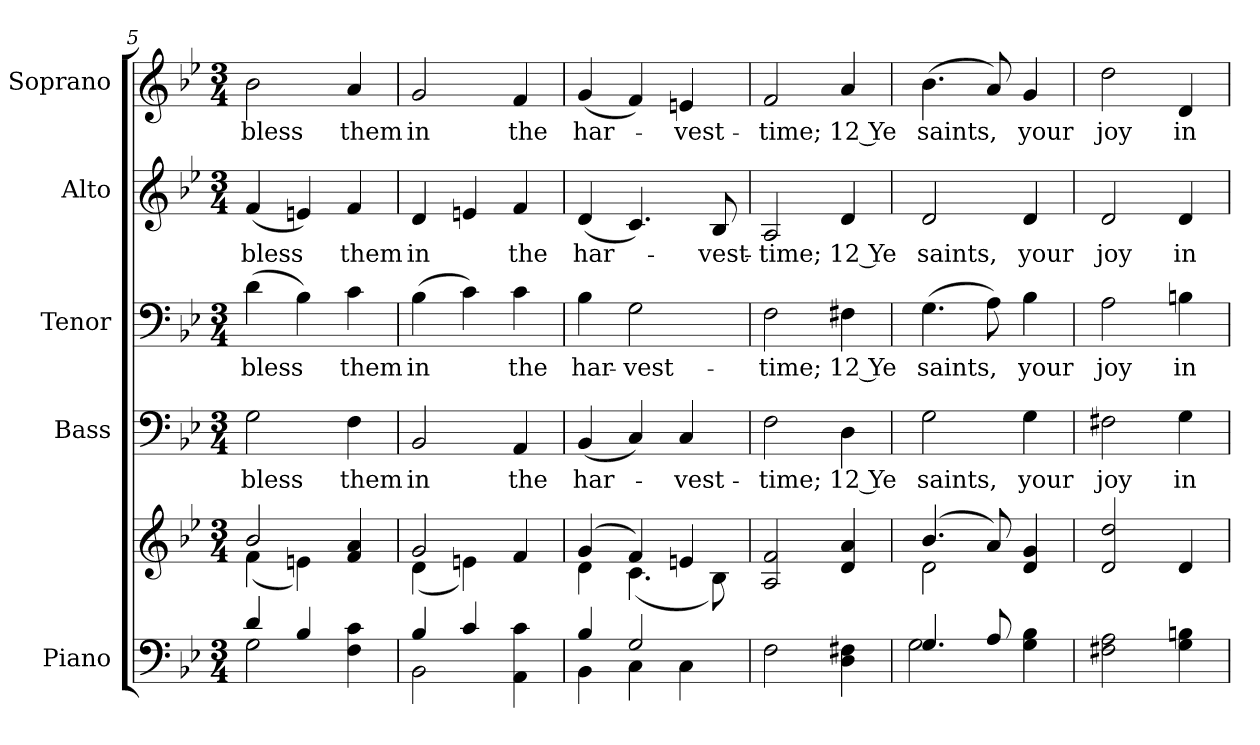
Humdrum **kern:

**kern	**kern	**kern	**text	**kern	**text	**kern	**text	**kern	**text
*part5	*part5	*part4	*part4	*part3	*part3	*part2	*part2	*part1	*part1
*staff6	*staff5	*staff4	*staff4	*staff3	*staff3	*staff2	*staff2	*staff1	*staff1
*I"Piano	*	*I"Bass	*	*I"Tenor	*	*I"Alto	*	*I"Soprano	*
*I'Pno.	*	*I'B.	*	*I'T.	*	*I'A.	*	*I'S.	*
!!LO:PB:g=z
*clefF4	*clefG2	*clefF4	*	*clefF4	*	*clefG2	*	*clefG2	*
*k[b-e-]	*k[b-e-]	*k[b-e-]	*	*k[b-e-]	*	*k[b-e-]	*	*k[b-e-]	*
*B-:	*B-:	*B-:	*	*B-:	*	*B-:	*	*B-:	*
*M3/4	*M3/4	*M3/4	*	*M3/4	*	*M3/4	*	*M3/4	*
=5	=5	=5	=5	=5	=5	=5	=5	=5	=5
*^	*^	*	*	*	*	*	*	*	*
!	!	!	!	!	!LO:LY:b:color=#000000	!	!	!	!	!	!
!	!	!	!	!	!	!	!LO:LY:b:color=#000000	!	!	!	!
!	!	!	!	!	!	!	!	!	!LO:LY:b:color=#000000	!	!
!	!	!	!	!	!	!	!	!	!	!	!LO:LY:b:color=#000000
4di/	2Gi\	2b-i/	(4fi\	2Gi\	bless	(4di\	bless	(4fi/	bless	2b-i\	bless
4B-i/	.	.	4eni\)	.	.	4B-i\)	.	4eni/)	.	.	.
!	!	!	!	!	!LO:LY:b:color=#000000	!	!	!	!	!	!
!	!	!	!	!	!	!	!LO:LY:b:color=#000000	!	!	!	!
!	!	!	!	!	!	!	!	!	!LO:LY:b:color=#000000	!	!
!	!	!	!	!	!	!	!	!	!	!	!LO:LY:b:color=#000000
4Fi\ 4ci	4ryy	4fi/ 4ai	4ryy	4Fi\	them	4ci\	them	4fi/	them	4ai/	them
=6	=6	=6	=6	=6	=6	=6	=6	=6	=6	=6	=6
!	!	!	!	!	!LO:LY:b:color=#000000	!	!	!	!	!	!
!	!	!	!	!	!	!	!LO:LY:b:color=#000000	!	!	!	!
!	!	!	!	!	!	!	!	!	!LO:LY:b:color=#000000	!	!
!	!	!	!	!	!	!	!	!	!	!	!LO:LY:b:color=#000000
4B-i/	2BB-i\	2gi/	(4di\	2BB-i/	in	(4B-i\	in	4di/	in	2gi/	in
4ci/	.	.	4eni\)	.	.	4ci\)	.	4eni/	.	.	.
!	!	!	!	!	!LO:LY:b:color=#000000	!	!	!	!	!	!
!	!	!	!	!	!	!	!LO:LY:b:color=#000000	!	!	!	!
!	!	!	!	!	!	!	!	!	!LO:LY:b:color=#000000	!	!
!	!	!	!	!	!	!	!	!	!	!	!LO:LY:b:color=#000000
4AAi\ 4ci	4ryy	4fi/	4ryy	4AAi/	the	4ci\	the	4fi/	the	4fi/	the
=7	=7	=7	=7	=7	=7	=7	=7	=7	=7	=7	=7
!	!	!	!	!	!LO:LY:b:color=#000000	!	!	!	!	!	!
!	!	!	!	!	!	!	!LO:LY:b:color=#000000	!	!	!	!
!	!	!	!	!	!	!	!	!	!LO:LY:b:color=#000000	!	!
!	!	!	!	!	!	!	!	!	!	!	!LO:LY:b:color=#000000
4B-i/	4BB-i\	(4gi/	4di\	(4BB-i/	har-	4B-i\	har-	(4di/	har-	(4gi/	har-
!	!	!	!	!	!	!	!LO:LY:b:color=#000000	!	!	!	!
2Gi/	4Ci\	4fi/)	(4.ci\	4Ci/)	.	2Gi\	-vest-	4.ci/)	.	4fi/)	.
!	!	!	!	!	!LO:LY:b:color=#000000	!	!	!	!	!	!
!	!	!	!	!	!	!	!	!	!	!	!LO:LY:b:color=#000000
.	4Ci\	4eni/	.	4Ci/	-vest-	.	.	.	.	4eni/	-vest-
!	!	!	!	!	!	!	!	!	!LO:LY:b:color=#000000	!	!
.	.	.	8B-i\)	.	.	.	.	8B-i/	-vest-	.	.
*v	*v	*	*	*	*	*	*	*	*	*	*
*	*v	*v	*	*	*	*	*	*	*	*
=8	=8	=8	=8	=8	=8	=8	=8	=8	=8
*	*^	*	*	*	*	*	*	*	*
!	!	!	!	!LO:LY:b:color=#000000	!	!	!	!	!	!
*	*v	*v	*	*	*	*	*	*	*	*
*	*^	*	*	*	*	*	*	*	*
!	!	!	!	!	!	!LO:LY:b:color=#000000	!	!	!	!
*	*v	*v	*	*	*	*	*	*	*	*
*	*^	*	*	*	*	*	*	*	*
!	!	!	!	!	!	!	!	!LO:LY:b:color=#000000	!	!
*	*v	*v	*	*	*	*	*	*	*	*
*	*^	*	*	*	*	*	*	*	*
!	!	!	!	!	!	!	!	!	!	!LO:LY:b:color=#000000
*	*v	*v	*	*	*	*	*	*	*	*
2Fi\	2Ai/ 2fi	2Fi\	-time;	2Fi\	-time;	2Ai/	-time;	2fi/	-time;
!	!	!	!LO:LY:b:color=#000000	!	!	!	!	!	!
!	!	!	!	!	!LO:LY:b:color=#000000	!	!	!	!
!	!	!	!	!	!	!	!LO:LY:b:color=#000000	!	!
!	!	!	!	!	!	!	!	!	!LO:LY:b:color=#000000
4Di\ 4F#Xi	4di/ 4ai	4Di\	12 Ye	4F#Xi\	12 Ye	4di/	12 Ye	4ai/	12 Ye
!!LO:PB:g=z
=9	=9	=9	=9	=9	=9	=9	=9	=9	=9
*^	*^	*	*	*	*	*	*	*	*
!	!	!	!	!	!LO:LY:b:color=#000000	!	!	!	!	!	!
!	!	!	!	!	!	!	!LO:LY:b:color=#000000	!	!	!	!
!	!	!	!	!	!	!	!	!	!LO:LY:b:color=#000000	!	!
!	!	!	!	!	!	!	!	!	!	!	!LO:LY:b:color=#000000
4.Gi/	2Gi\	(4.b-i/	2di\	2Gi\	saints,	(4.Gi\	saints,	2di/	saints,	(4.b-i\	saints,
8Ai/	.	8ai/)	.	.	.	8Ai\)	.	.	.	8ai/)	.
!	!	!	!	!	!LO:LY:b:color=#000000	!	!	!	!	!	!
!	!	!	!	!	!	!	!LO:LY:b:color=#000000	!	!	!	!
!	!	!	!	!	!	!	!	!	!LO:LY:b:color=#000000	!	!
!	!	!	!	!	!	!	!	!	!	!	!LO:LY:b:color=#000000
4Gi\ 4B-i	4ryy	4di/ 4gi	4ryy	4Gi\	your	4B-i\	your	4di/	your	4gi/	your
*v	*v	*	*	*	*	*	*	*	*	*	*
*	*v	*v	*	*	*	*	*	*	*	*
=10	=10	=10	=10	=10	=10	=10	=10	=10	=10
*^	*^	*	*	*	*	*	*	*	*
!	!	!	!	!	!LO:LY:b:color=#000000	!	!	!	!	!	!
*v	*v	*	*	*	*	*	*	*	*	*	*
*	*v	*v	*	*	*	*	*	*	*	*
*^	*^	*	*	*	*	*	*	*	*
!	!	!	!	!	!	!	!LO:LY:b:color=#000000	!	!	!	!
*v	*v	*	*	*	*	*	*	*	*	*	*
*	*v	*v	*	*	*	*	*	*	*	*
*^	*^	*	*	*	*	*	*	*	*
!	!	!	!	!	!	!	!	!	!LO:LY:b:color=#000000	!	!
*v	*v	*	*	*	*	*	*	*	*	*	*
*	*v	*v	*	*	*	*	*	*	*	*
*^	*^	*	*	*	*	*	*	*	*
!	!	!	!	!	!	!	!	!	!	!	!LO:LY:b:color=#000000
*v	*v	*	*	*	*	*	*	*	*	*	*
*	*v	*v	*	*	*	*	*	*	*	*
2F#Xi\ 2Ai	2di/ 2ddi	2F#Xi\	joy	2Ai\	joy	2di/	joy	2ddi\	joy
!	!	!	!LO:LY:b:color=#000000	!	!	!	!	!	!
!	!	!	!	!	!LO:LY:b:color=#000000	!	!	!	!
!	!	!	!	!	!	!	!LO:LY:b:color=#000000	!	!
!	!	!	!	!	!	!	!	!	!LO:LY:b:color=#000000
4Gi\ 4Bni	4di/	4Gi\	in	4Bni\	in	4di/	in	4di/	in
=	=	=	=	=	=	=	=	=	=
*-	*-	*-	*-	*-	*-	*-	*-	*-	*-
